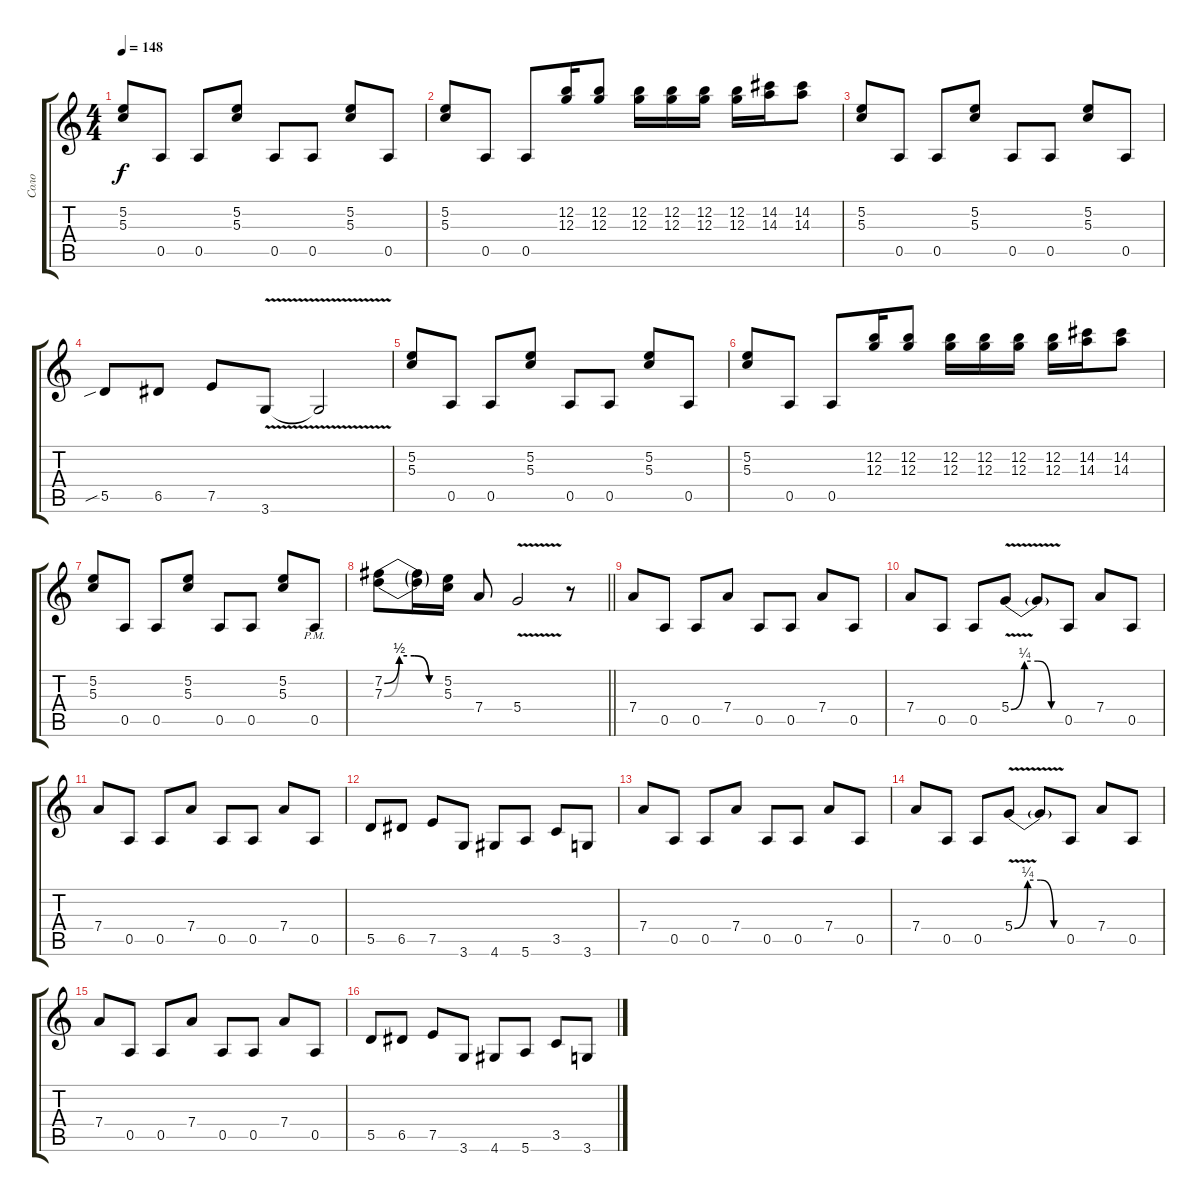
\track ("Соло" "Соло") {instrument electricguitarjazz}
\staff {score tabs}
\tuning (E4 B3 G3 D3 A2 E2) {hide}
\ts (4 4)
\tempo 148
\clef g2
\ks c
(5.2 5.3).8{dy f instrument electricguitarjazz} 0.5.8 0.5.8 (5.2 5.3).8 0.5.8 0.5.8 (5.2 5.3).8 0.5.8 |
(5.2 5.3).8 0.5.8 0.5.8 (12.2 12.3).16 (12.2 12.3).8 (12.2 12.3).16 (12.2 12.3).16 (12.2 12.3).16 (12.2 12.3).16 (14.2 14.3).16 (14.2 14.3).8 |
(5.2 5.3).8 0.5.8 0.5.8 (5.2 5.3).8 0.5.8 0.5.8 (5.2 5.3).8 0.5.8 |
5.5{sib}.8 6.5.8 7.5.8 3.6{v}.8 3.6{t}.2 |
(5.2 5.3).8 0.5.8 0.5.8 (5.2 5.3).8 0.5.8 0.5.8 (5.2 5.3).8 0.5.8 |
(5.2 5.3).8 0.5.8 0.5.8 (12.2 12.3).16 (12.2 12.3).8 (12.2 12.3).16 (12.2 12.3).16 (12.2 12.3).16 (12.2 12.3).16 (14.2 14.3).16 (14.2 14.3).8 |
(5.2 5.3).8 0.5.8 0.5.8 (5.2 5.3).8 0.5.8 0.5.8 (5.2 5.3).8 0.5{pm}.8{volume 12 instrument distortionguitar} |
\barLineRight lightlight
(7.2{be (custom 0 0 15 2 30 2 45 0 60 0)} 7.3{be (custom 0 0 15 2 30 2 45 0 60 0)}).8 (7.2{t} 7.3{t}).16 (5.2 5.3).16 7.4.8 5.4{v}.2 r.8 |
7.4.8{volume 16 instrument electricguitarjazz} 0.5.8 0.5.8 7.4.8 0.5.8 0.5.8 7.4.8 0.5.8 |
7.4.8 0.5.8 0.5.8 5.4{be (custom 0 0 15 1 30 1 45 0 60 0) v}.8 5.4{t}.8 0.5.8 7.4.8 0.5.8 |
7.4.8 0.5.8 0.5.8 7.4.8 0.5.8 0.5.8 7.4.8 0.5.8 |
5.5.8{volume 12 instrument distortionguitar} 6.5.8 7.5.8 3.6.8 4.6.8 5.6.8 3.5.8 3.6.8 |
7.4.8{volume 16 instrument electricguitarjazz} 0.5.8 0.5.8 7.4.8 0.5.8 0.5.8 7.4.8 0.5.8 |
7.4.8 0.5.8 0.5.8 5.4{be (custom 0 0 15 1 30 1 45 0 60 0) v}.8 5.4{t}.8 0.5.8 7.4.8 0.5.8 |
7.4.8 0.5.8 0.5.8 7.4.8 0.5.8 0.5.8 7.4.8 0.5.8 |
5.5.8 6.5.8 7.5.8 3.6.8 4.6.8 5.6.8 3.5.8 3.6.8
